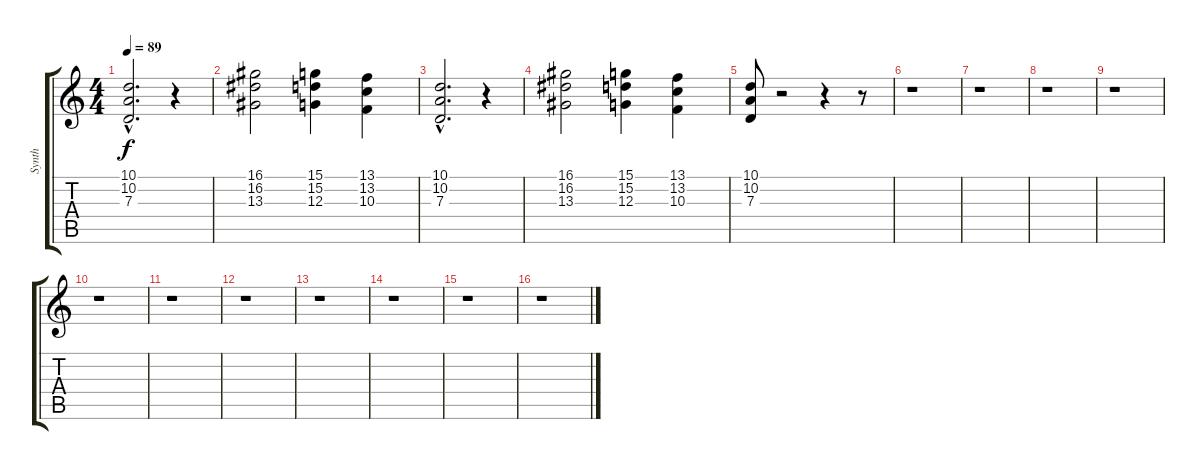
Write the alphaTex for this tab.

\track ("Synth" "Synth") {instrument pad4choir}
\staff {score tabs}
\tuning (E4 B3 G3 D3 A2 D2) {hide}
\ts (4 4)
\tempo 89
\clef g2
\ks c
(10.1{hac} 10.2{hac} 7.3{hac}).2{d dy f} r.4 |
(16.1 16.2 13.3).2 (15.1 15.2 12.3).4 (13.1 13.2 10.3).4 |
(10.1{hac} 10.2{hac} 7.3{hac}).2{d} r.4 |
(16.1 16.2 13.3).2 (15.1 15.2 12.3).4 (13.1 13.2 10.3).4 |
(10.1 10.2 7.3).8 r.2 r.4 r.8 |
r.1 |
r.1 |
r.1 |
r.1 |
r.1 |
r.1 |
r.1 |
r.1 |
r.1 |
r.1 |
r.1
